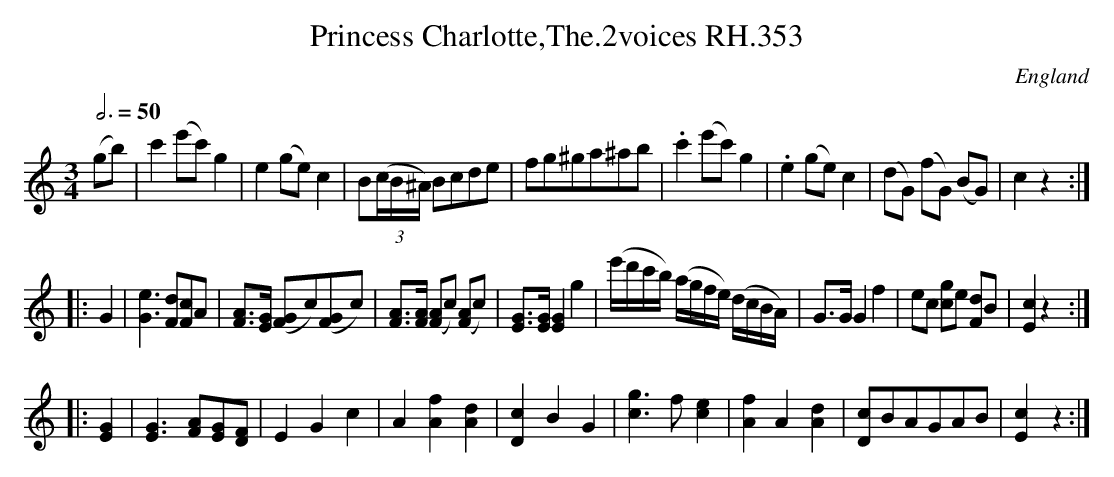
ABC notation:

X:1
T:Princess Charlotte,The.2voices RH.353
L:1/8
M:3/4
O:England
Q:3/4=50
K:C
(gb)|c'2(e'c')g2|e2(ge)c2|\
B((3c/B/^A/) Bcde|fg^ga^ab|\
.c'2(e'c')g2|.e2(ge)c2|\
(dG) (fG) (BG)|c2z2:|!
|:G2|[G3e3] [Fd][Fc]A|[FA]>[EG] ([FG]c)([FG]c)|\
[FA]>[FA] ([FA]c) ([FA]c)|[EG]>[EG] [E2G2]g2|\
(e'/d'/c'/b/) (a/g/f/e/) (d/c/B/A/)|G>GG2f2|\
ec [cg]e [Fd]B|[E2c2]z2:|!
|:[E2G2]|[E3G3][FA][EG][DF]|E2G2c2|\
A2[A2f2][A2d2]|[D2c2]B2G2|\
[c3g3]f[c2e2]|[A2f2]A2[A2d2]|\
[Dc]BAGAB|[E2c2]z2:|
